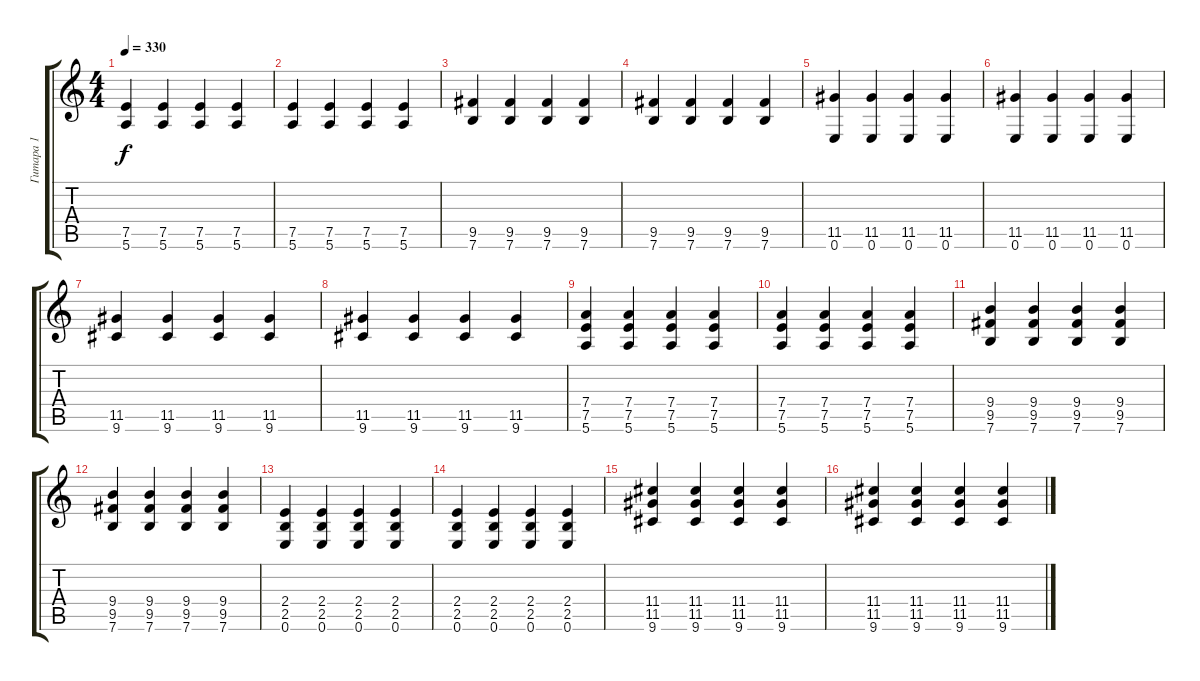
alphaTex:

\track ("Гитара 1" "Гитара 1") {instrument overdrivenguitar}
\staff {score tabs}
\tuning (E4 B3 G3 D3 A2 E2) {hide}
\ts (4 4)
\tempo 330
\clef g2
\ks c
(7.5 5.6).4{dy f} (7.5 5.6).4 (7.5 5.6).4 (7.5 5.6).4 |
(7.5 5.6).4 (7.5 5.6).4 (7.5 5.6).4 (7.5 5.6).4 |
(9.5 7.6).4 (9.5 7.6).4 (9.5 7.6).4 (9.5 7.6).4 |
(9.5 7.6).4 (9.5 7.6).4 (9.5 7.6).4 (9.5 7.6).4 |
(11.5 0.6).4 (11.5 0.6).4 (11.5 0.6).4 (11.5 0.6).4 |
(11.5 0.6).4 (11.5 0.6).4 (11.5 0.6).4 (11.5 0.6).4 |
(11.5 9.6).4 (11.5 9.6).4 (11.5 9.6).4 (11.5 9.6).4 |
(11.5 9.6).4 (11.5 9.6).4 (11.5 9.6).4 (11.5 9.6).4 |
(7.4 7.5 5.6).4 (7.4 7.5 5.6).4 (7.4 7.5 5.6).4 (7.4 7.5 5.6).4 |
(7.4 7.5 5.6).4 (7.4 7.5 5.6).4 (7.4 7.5 5.6).4 (7.4 7.5 5.6).4 |
(9.4 9.5 7.6).4 (9.4 9.5 7.6).4 (9.4 9.5 7.6).4 (9.4 9.5 7.6).4 |
(9.4 9.5 7.6).4 (9.4 9.5 7.6).4 (9.4 9.5 7.6).4 (9.4 9.5 7.6).4 |
(2.4 2.5 0.6).4 (2.4 2.5 0.6).4 (2.4 2.5 0.6).4 (2.4 2.5 0.6).4 |
(2.4 2.5 0.6).4 (2.4 2.5 0.6).4 (2.4 2.5 0.6).4 (2.4 2.5 0.6).4 |
(11.4 11.5 9.6).4 (11.4 11.5 9.6).4 (11.4 11.5 9.6).4 (11.4 11.5 9.6).4 |
(11.4 11.5 9.6).4 (11.4 11.5 9.6).4 (11.4 11.5 9.6).4 (11.4 11.5 9.6).4
